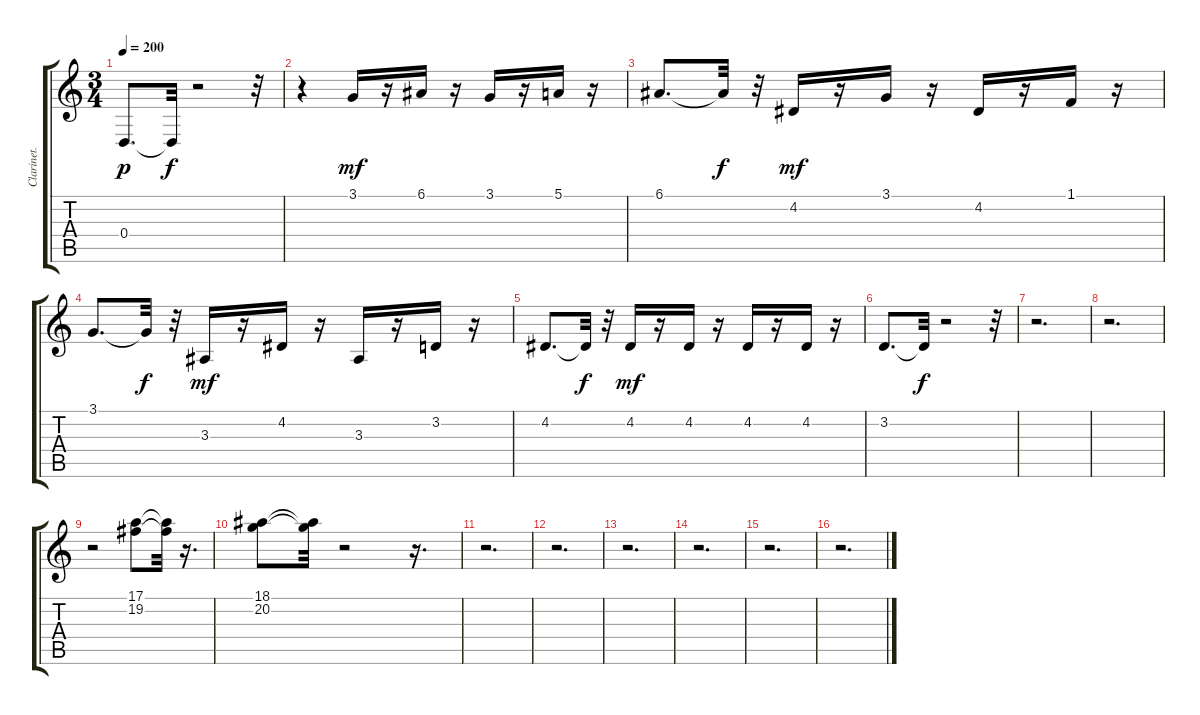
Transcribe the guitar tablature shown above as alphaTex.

\track ("Clarinet." "Clarinet.") {instrument clarinet}
\staff {score tabs}
\tuning (E4 B3 G3 D3 A2 E2) {hide}
\ts (3 4)
\tempo 200
\clef g2
\ks c
0.4.8{d dy p} 0.4{t}.32{dy f} r.2 r.32 |
r.4 3.1.16{dy mf} r.16 6.1.16 r.16 3.1.16 r.16 5.1.16 r.16 |
6.1.8{d} 6.1{t}.32{dy f} r.32 4.2.16{dy mf} r.16 3.1.16 r.16 4.2.16 r.16 1.1.16 r.16 |
3.1.8{d} 3.1{t}.32{dy f} r.32 3.3.16{dy mf} r.16 4.2.16 r.16 3.3.16 r.16 3.2.16 r.16 |
4.2.8{d} 4.2{t}.32{dy f} r.32 4.2.16{dy mf} r.16 4.2.16 r.16 4.2.16 r.16 4.2.16 r.16 |
3.2.8{d} 3.2{t}.32{dy f} r.2 r.32 |
r.2{d} |
r.2{d} |
r.2 (17.1 19.2).8 (17.1{t} 19.2{t}).32 r.16{d} |
(18.1 20.2).8 (18.1{t} 20.2{t}).32 r.2 r.16{d} |
r.2{d} |
r.2{d} |
r.2{d} |
r.2{d} |
r.2{d} |
r.2{d}
